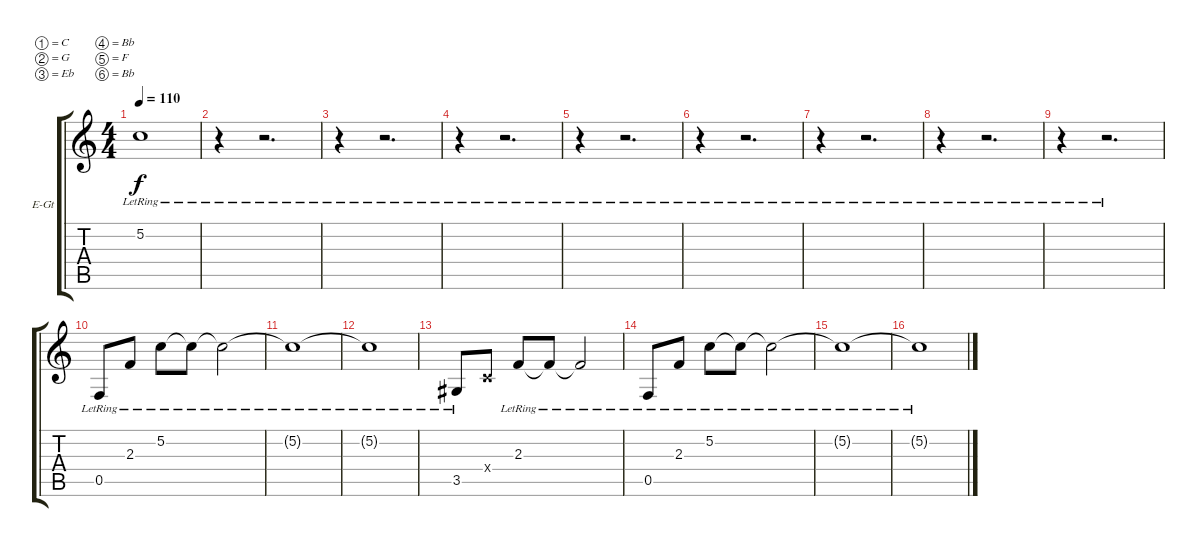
\defaultSystemsLayout 4
\bracketExtendMode groupsimilarinstruments
\firstSystemTrackNameOrientation horizontal
\otherSystemsTrackNameOrientation horizontal
\track ("Clean 2" "E-Gt") {instrument electricguitarclean}
\staff {score tabs}
\tuning (C4 G3 Eb3 Bb2 F2 Bb1)
\ts (4 4)
\tempo 110
\clef g2
\ks c
5.2{lr t}.1{dy f} |
r.4 r.2{d} |
r.4 r.2{d} |
r.4 r.2{d} |
r.4 r.2{d} |
r.4 r.2{d} |
r.4 r.2{d} |
r.4 r.2{d} |
r.4 r.2{d} |
0.5{lr}.8 2.3{lr}.8 5.2{lr}.8 5.2{lr t}.8 5.2{lr t}.2 |
5.2{lr t}.1 |
5.2{lr t}.1 |
3.5{lr}.8 2.4{x}.8 2.3{lr}.8 2.3{lr t}.8 2.3{lr t}.2 |
0.5{lr}.8 2.3{lr}.8 5.2{lr}.8 5.2{lr t}.8 5.2{lr t}.2 |
5.2{lr t}.1 |
5.2{lr t}.1
